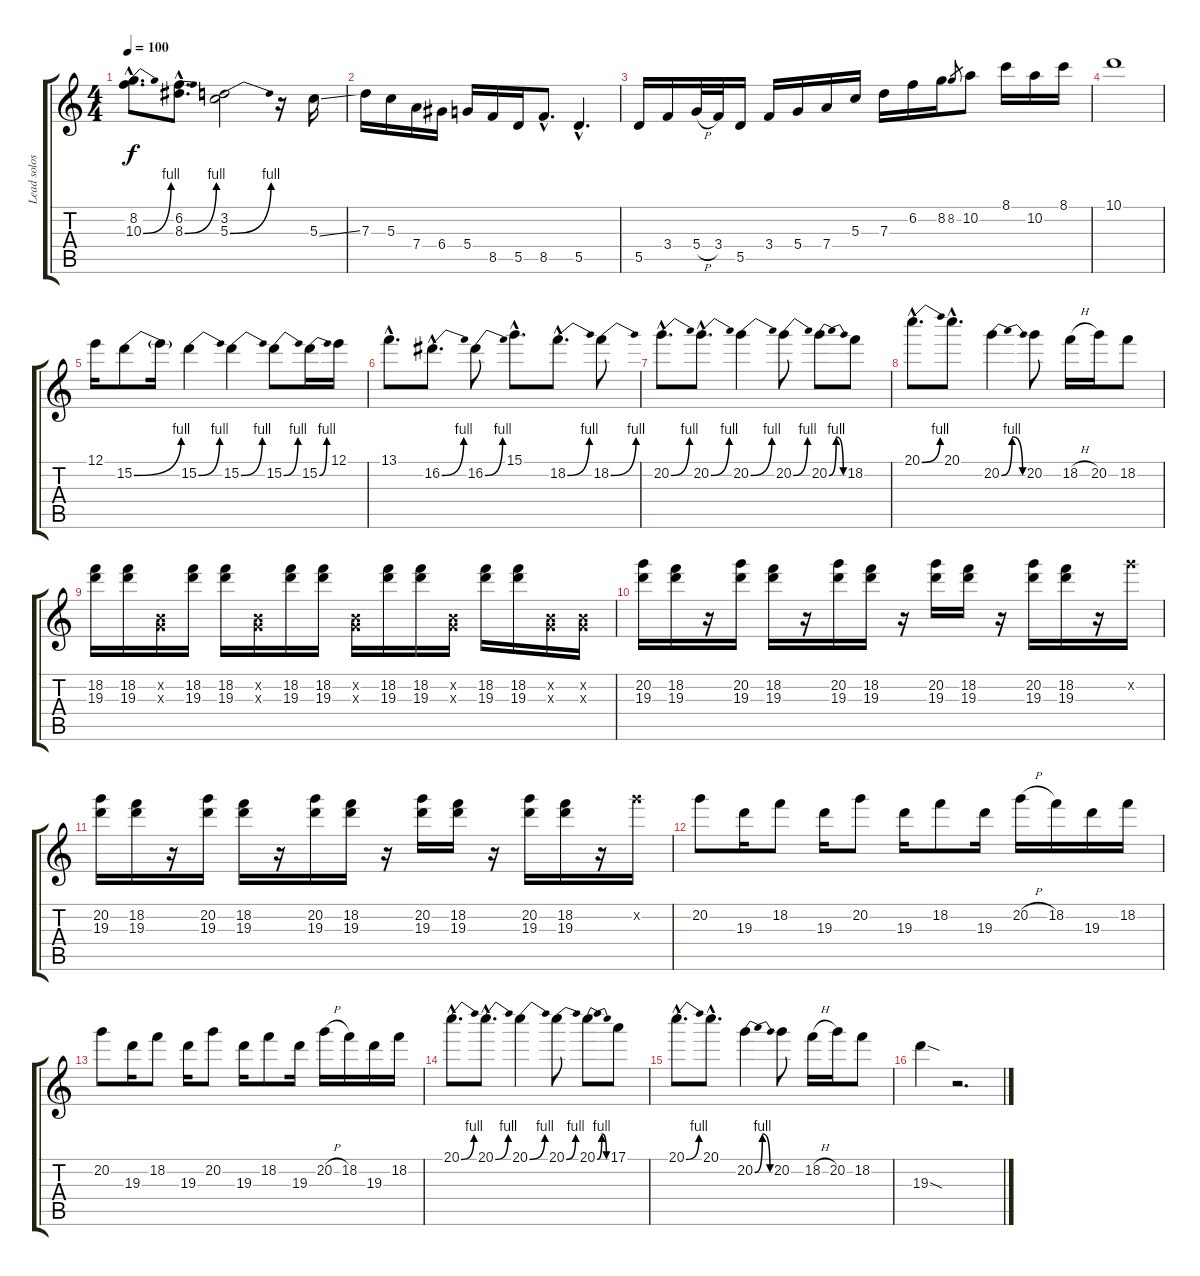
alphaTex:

\track ("Lead solos" "Lead solos") {instrument overdrivenguitar}
\staff {score tabs}
\tuning (E4 B3 G3 D3 A2 E2) {hide}
\ts (4 4)
\tempo 100
\clef g2
\ks c
(8.2{hac} 10.3{be (bend 0 0 60 4) hac}).8{d dy f} (6.2{hac} 8.3{be (bend 0 0 60 4) hac}).8{d} (3.2 5.3{be (bend 0 0 60 4)}).2 r.16 5.3{ss}.16 |
7.3.16 5.3.16 7.4.16 6.4.16 5.4.16 8.5.16 5.5.16 8.5{hac}.8{d} 5.5{hac}.4{d} |
5.5.16 3.4.16 5.4{h}.32 3.4.32 5.5.16 3.4.16 5.4.16 7.4.16 5.3.16 7.3.16 6.2.16 8.2.16 8.2.8{gr} 10.2.8 8.1.16 10.2.16 8.1.16 |
10.1.1 |
12.1.16 15.2{be (bend 0 0 60 4)}.8 15.2{t}.16 15.2{be (bend 0 0 60 4)}.4 15.2{be (bend 0 0 60 4)}.4 15.2{be (bend 0 0 60 4)}.8 15.2{be (bend 0 0 60 4)}.16 12.1.16 |
13.1{hac}.8{d} 16.2{be (bend 0 0 60 4) hac}.8{d} 16.2{be (bend 0 0 60 4)}.8 15.1{hac}.8{d} 18.2{be (bend 0 0 60 4) hac}.8{d} 18.2{be (bend 0 0 60 4)}.8 |
20.2{be (bend 0 0 60 4) hac}.8{d} 20.2{be (bend 0 0 60 4) hac}.8{d} 20.2{be (bend 0 0 60 4)}.4 20.2{be (bend 0 0 60 4)}.8 20.2{be (bendrelease 0 0 30 4 30 4 60 0)}.8 18.2.8 |
20.1{be (bend 0 0 60 4) hac}.8{d} 20.1{hac}.8{d} 20.2{be (bendrelease 0 0 30 4 45 4 60 0)}.4 20.2.8 18.2{h}.16 20.2.16 18.2.8 |
(18.2 19.3).16 (18.2 19.3).16 (0.2{x} 0.3{x}).16 (18.2 19.3).16 (18.2 19.3).16 (0.2{x} 0.3{x}).16 (18.2 19.3).16 (18.2 19.3).16 (0.2{x} 0.3{x}).16 (18.2 19.3).16 (18.2 19.3).16 (0.2{x} 0.3{x}).16 (18.2 19.3).16 (18.2 19.3).16 (0.2{x} 0.3{x}).16 (0.2{x} 0.3{x}).16 |
(20.2 19.3).16 (18.2 19.3).16 r.16 (20.2 19.3).16 (18.2 19.3).16 r.16 (20.2 19.3).16 (18.2 19.3).16 r.16 (20.2 19.3).16 (18.2 19.3).16 r.16 (20.2 19.3).16 (18.2 19.3).16 r.16 20.2{x}.16 |
(20.2 19.3).16 (18.2 19.3).16 r.16 (20.2 19.3).16 (18.2 19.3).16 r.16 (20.2 19.3).16 (18.2 19.3).16 r.16 (20.2 19.3).16 (18.2 19.3).16 r.16 (20.2 19.3).16 (18.2 19.3).16 r.16 20.2{x}.16 |
20.2.8 19.3.16 18.2.8 19.3.16 20.2.8 19.3.16 18.2.8 19.3.16 20.2{h}.16 18.2.16 19.3.16 18.2.16 |
20.2.8 19.3.16 18.2.8 19.3.16 20.2.8 19.3.16 18.2.8 19.3.16 20.2{h}.16 18.2.16 19.3.16 18.2.16 |
20.1{be (bend 0 0 60 4) hac}.8{d} 20.1{be (bend 0 0 60 4) hac}.8{d} 20.1{be (bend 0 0 60 4)}.4 20.1{be (bend 0 0 60 4)}.8 20.1{be (bendrelease 0 0 30 4 30 4 60 0)}.8 17.1.8 |
20.1{be (bend 0 0 60 4) hac}.8{d} 20.1{hac}.8{d} 20.2{be (bendrelease 0 0 30 4 45 4 60 0)}.4 20.2.8 18.2{h}.16 20.2.16 18.2.8 |
19.3{sod}.4 r.2{d}
